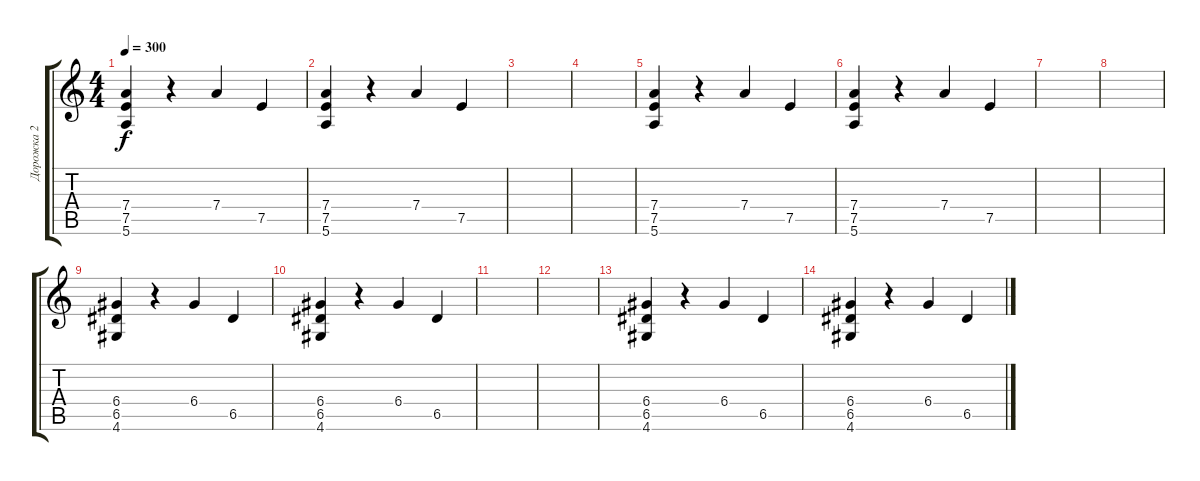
\track ("Дорожка 2" "Дорожка 2") {instrument distortionguitar}
\staff {score tabs}
\tuning (E4 B3 G3 D3 A2 E2) {hide}
\ts (4 4)
\tempo 300
\clef g2
\ks c
(7.4 7.5 5.6).4{dy f} r.4 7.4.4 7.5.4 |
(7.4 7.5 5.6).4 r.4 7.4.4 7.5.4 |
|
|
(7.4 7.5 5.6).4 r.4 7.4.4 7.5.4 |
(7.4 7.5 5.6).4 r.4 7.4.4 7.5.4 |
|
|
(6.4 6.5 4.6).4 r.4 6.4.4 6.5.4 |
(6.4 6.5 4.6).4 r.4 6.4.4 6.5.4 |
|
|
(6.4 6.5 4.6).4 r.4 6.4.4 6.5.4 |
(6.4 6.5 4.6).4 r.4 6.4.4 6.5.4
